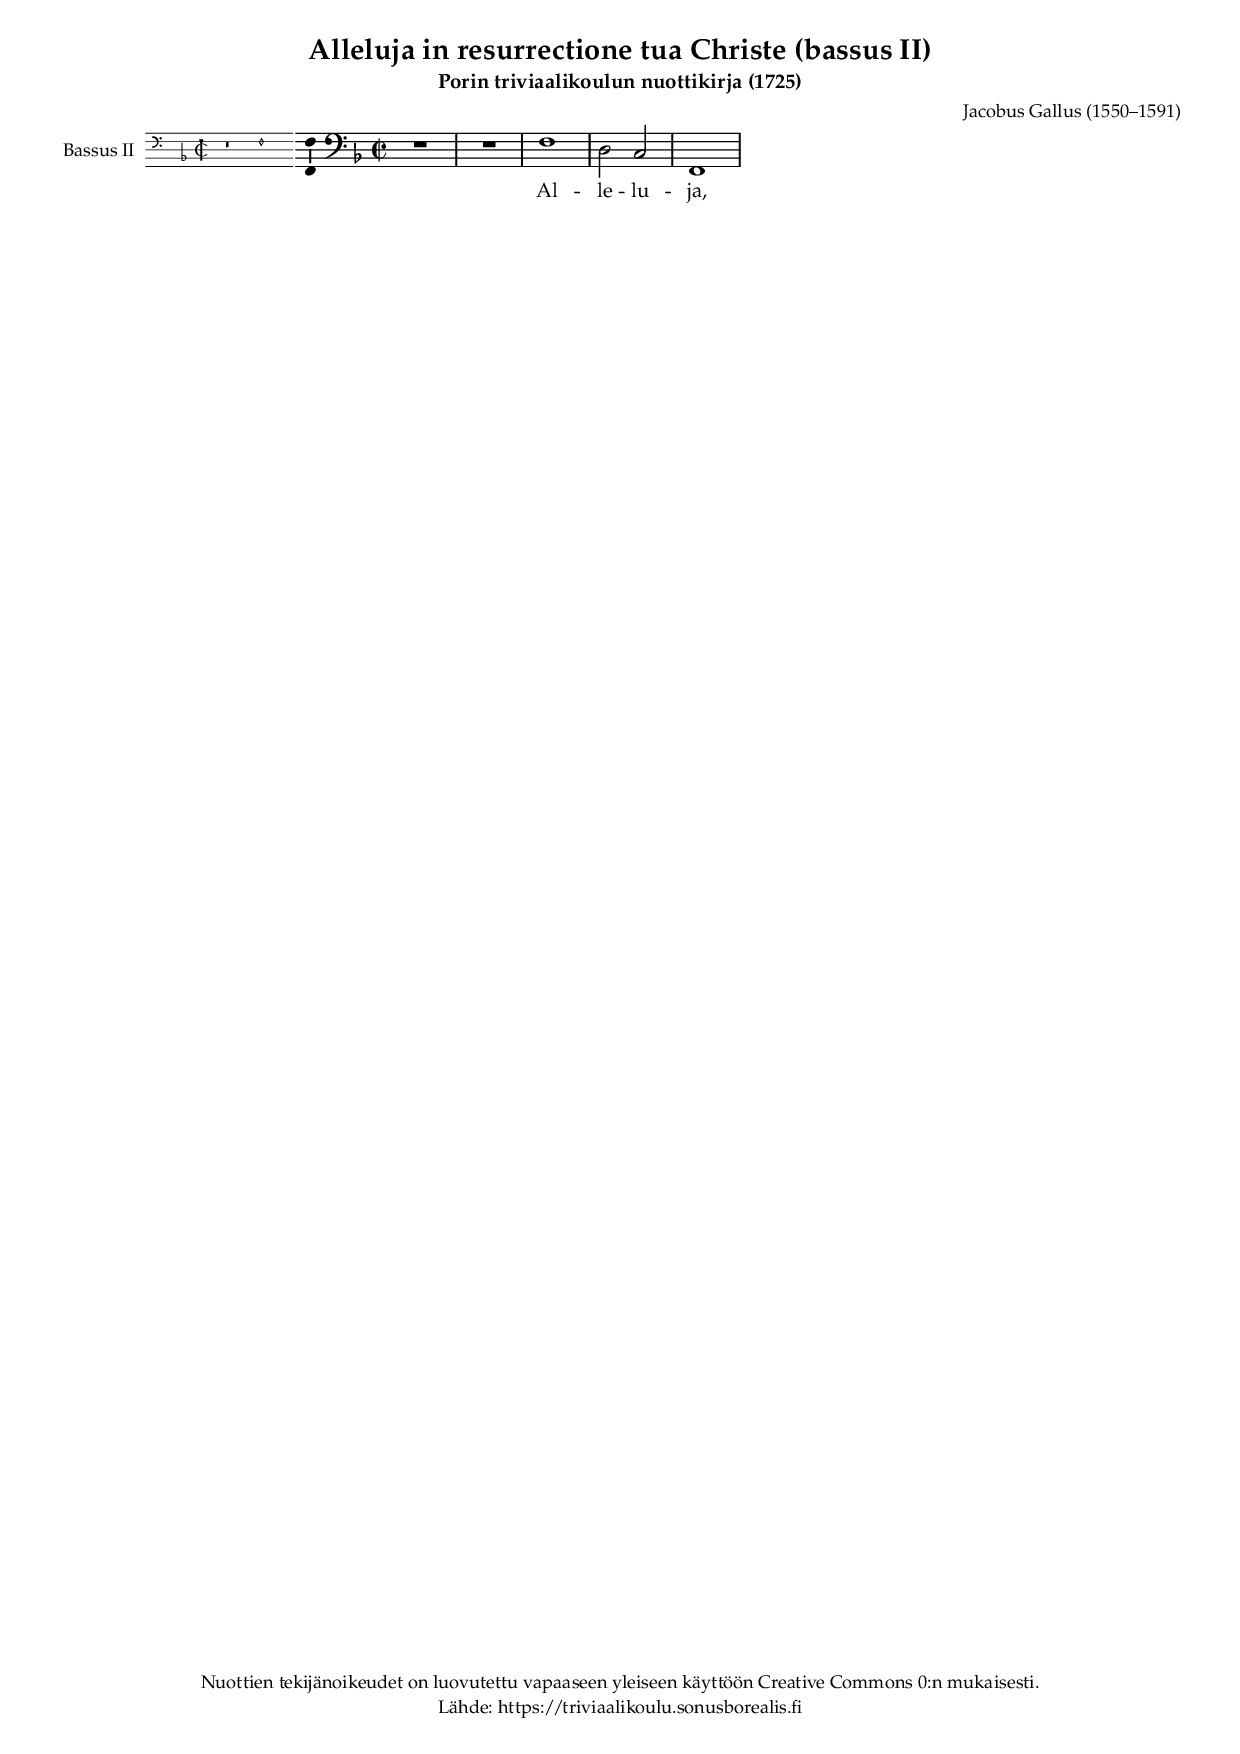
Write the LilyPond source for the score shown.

\version "2.19.49"
\include "suomi.ly"


\include "alleluja-in-resurrectione-tua-christe.header.ily"
stanzaOneLyricsChoirOne = \lyricmode {
    Al -- le -- lu -- ja, al -- le -- lu -- ja, 
    al -- le -- lu -- ja, al -- le -- lu -- ja, 
    al -- le -- lu -- ja __ _ _ _ _
    In re -- sur -- rec -- ti -- o -- ne tu -- a,
    Chris -- te, al -- le -- lu -- ja,

    al -- le -- lu -- ja, al -- le -- lu -- ja, 
    al -- le -- lu -- ja, al -- le -- lu -- ja, 
    al -- le -- lu -- ja.

    Sur -- re -- xit Do -- mi -- nus de
    se -- pul -- cro, al -- le -- lu -- ja, 
    al -- le -- lu -- ja, al -- le -- lu -- ja.

    Al -- le -- lu -- ja, al -- le -- lu -- ja, 
    al -- le -- lu -- ja.

    Ga -- vi -- si sunt  di -- sci -- pu -- li,
    al -- le -- lu -- ja, al -- le -- lu -- ja, 
    al -- le -- lu -- ja, 

    al -- le -- lu -- ja, __ _ _ _ _
    al -- le -- lu -- ja, __ _ _ _ _
    al -- le -- lu -- ja, __ _ _ _ _
    al -- le -- lu -- ja.
}



% Second choir


BassTwoMusic = \relative c {
	\set Staff.instrumentName = #"Bassus II"
	\set Staff.shortInstrumentName = "B II"

	\incipit {
		\clef "mensural-f" \key f \major \time 2/2
		r1 f1
	}

	\clef bass
	R1 | R | f1 | d2 c | f,1 |
}


\header {
  title = "Alleluja in resurrectione tua Christe (bassus II)"
}

\score {
  \new StaffGroup = choirTwoStaff <<
    \new Staff <<
      \new Voice = "BassTwo" {
        \global
        \BassTwoMusic
      }
      \new Lyrics \lyricsto "BassTwo" {
       \stanzaOneLyricsChoirOne
      }
    >>
  >>

  \midi {
    \tempo 2 = 90
  }
  \layout {
    \context {
      \Staff
      \consists "Ambitus_engraver"
		
    }
    indent = 4\cm
    incipit-width = 2.5\cm
    \context {
     \Score
     \override VerticalAxisGroup.remove-first = ##t
    }
  }
}
